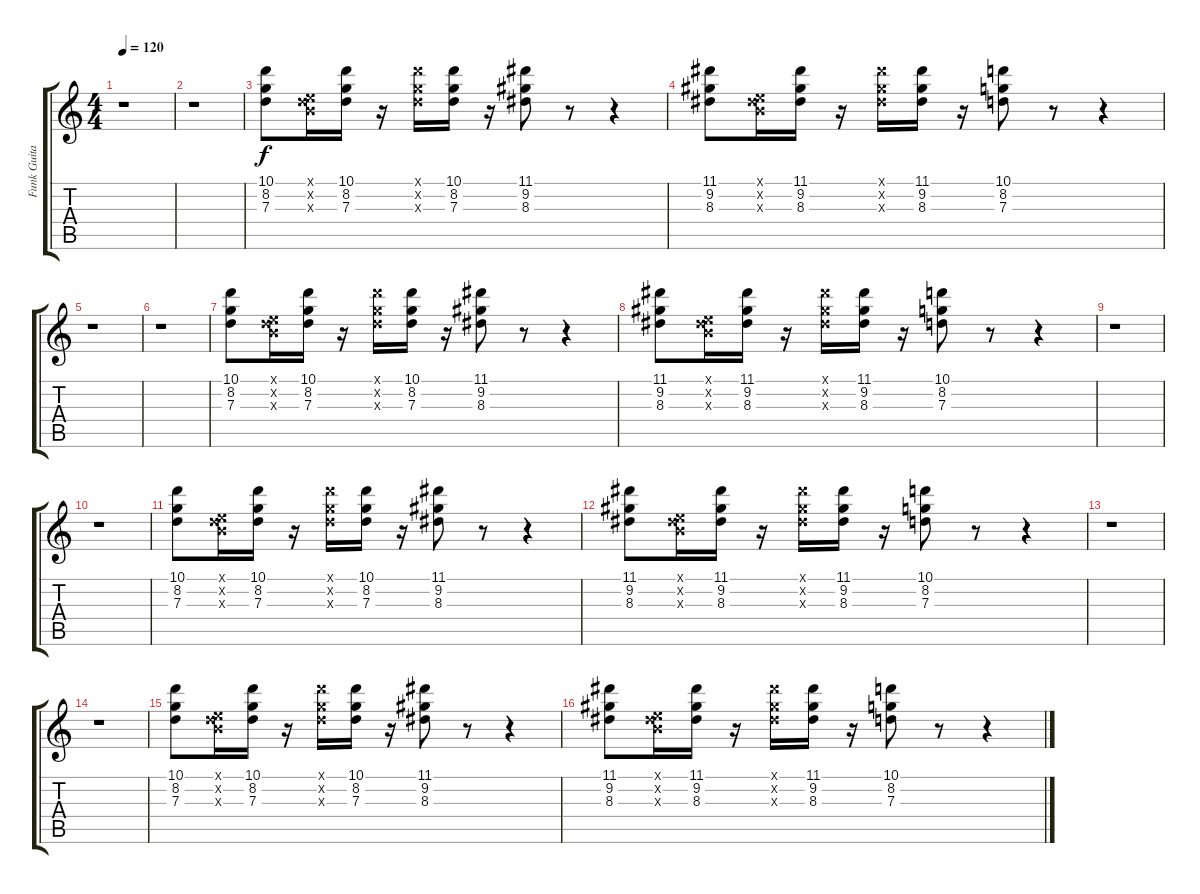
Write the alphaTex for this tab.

\track ("Funk Guitar" "Funk Guita") {instrument electricguitarclean}
\staff {score tabs}
\tuning (E4 B3 G3 D3 A2 E2) {hide}
\ts (4 4)
\tempo 120
\clef g2
\ks c
r.1{dy f} |
r.1 |
(10.1 8.2 7.3).8 (0.1{x} 0.2{x} 7.3{x}).16 (10.1 8.2 7.3).16 r.16 (10.1{x} 8.2{x} 7.3{x}).16 (10.1 8.2 7.3).16 r.16 (11.1 9.2 8.3).8 r.8 r.4 |
(11.1 9.2 8.3).8 (0.1{x} 0.2{x} 8.3{x}).16 (11.1 9.2 8.3).16 r.16 (11.1{x} 9.2{x} 8.3{x}).16 (11.1 9.2 8.3).16 r.16 (10.1 8.2 7.3).8 r.8 r.4 |
r.1 |
r.1 |
(10.1 8.2 7.3).8 (0.1{x} 0.2{x} 7.3{x}).16 (10.1 8.2 7.3).16 r.16 (10.1{x} 8.2{x} 7.3{x}).16 (10.1 8.2 7.3).16 r.16 (11.1 9.2 8.3).8 r.8 r.4 |
(11.1 9.2 8.3).8 (0.1{x} 0.2{x} 8.3{x}).16 (11.1 9.2 8.3).16 r.16 (11.1{x} 9.2{x} 8.3{x}).16 (11.1 9.2 8.3).16 r.16 (10.1 8.2 7.3).8 r.8 r.4 |
r.1 |
r.1 |
(10.1 8.2 7.3).8 (0.1{x} 0.2{x} 7.3{x}).16 (10.1 8.2 7.3).16 r.16 (10.1{x} 8.2{x} 7.3{x}).16 (10.1 8.2 7.3).16 r.16 (11.1 9.2 8.3).8 r.8 r.4 |
(11.1 9.2 8.3).8 (0.1{x} 0.2{x} 8.3{x}).16 (11.1 9.2 8.3).16 r.16 (11.1{x} 9.2{x} 8.3{x}).16 (11.1 9.2 8.3).16 r.16 (10.1 8.2 7.3).8 r.8 r.4 |
r.1 |
r.1 |
(10.1 8.2 7.3).8 (0.1{x} 0.2{x} 7.3{x}).16 (10.1 8.2 7.3).16 r.16 (10.1{x} 8.2{x} 7.3{x}).16 (10.1 8.2 7.3).16 r.16 (11.1 9.2 8.3).8 r.8 r.4 |
(11.1 9.2 8.3).8 (0.1{x} 0.2{x} 8.3{x}).16 (11.1 9.2 8.3).16 r.16 (11.1{x} 9.2{x} 8.3{x}).16 (11.1 9.2 8.3).16 r.16 (10.1 8.2 7.3).8 r.8 r.4
